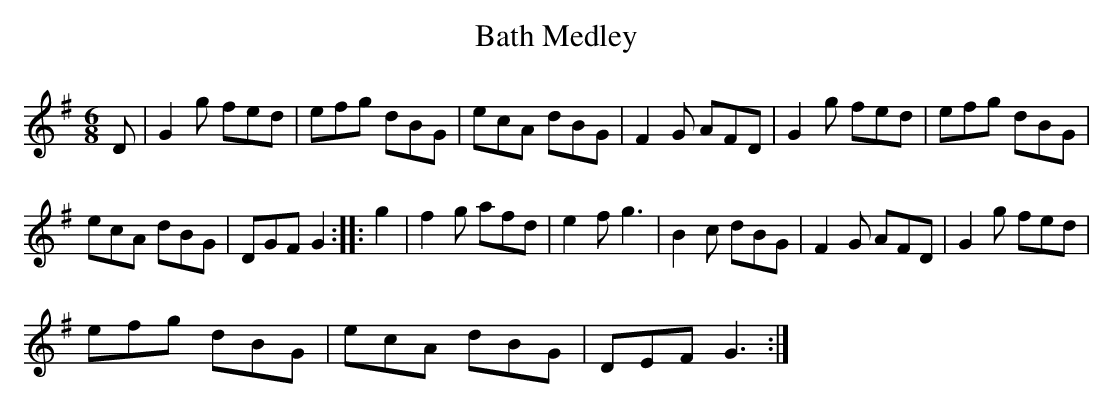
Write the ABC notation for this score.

X:1.2
T: Bath Medley
M:6/8
L:1/8
K:G
D | G2 g fed | efg dBG | ecA dBG | F2G AFD | G2g fed | efg dBG |
ecA dBG | DGF G2 :|: g2 |f2g afd | e2f g3 | B2c dBG | F2G AFD | G2g fed |
efg dBG | ecA dBG | DEF G3 :|
